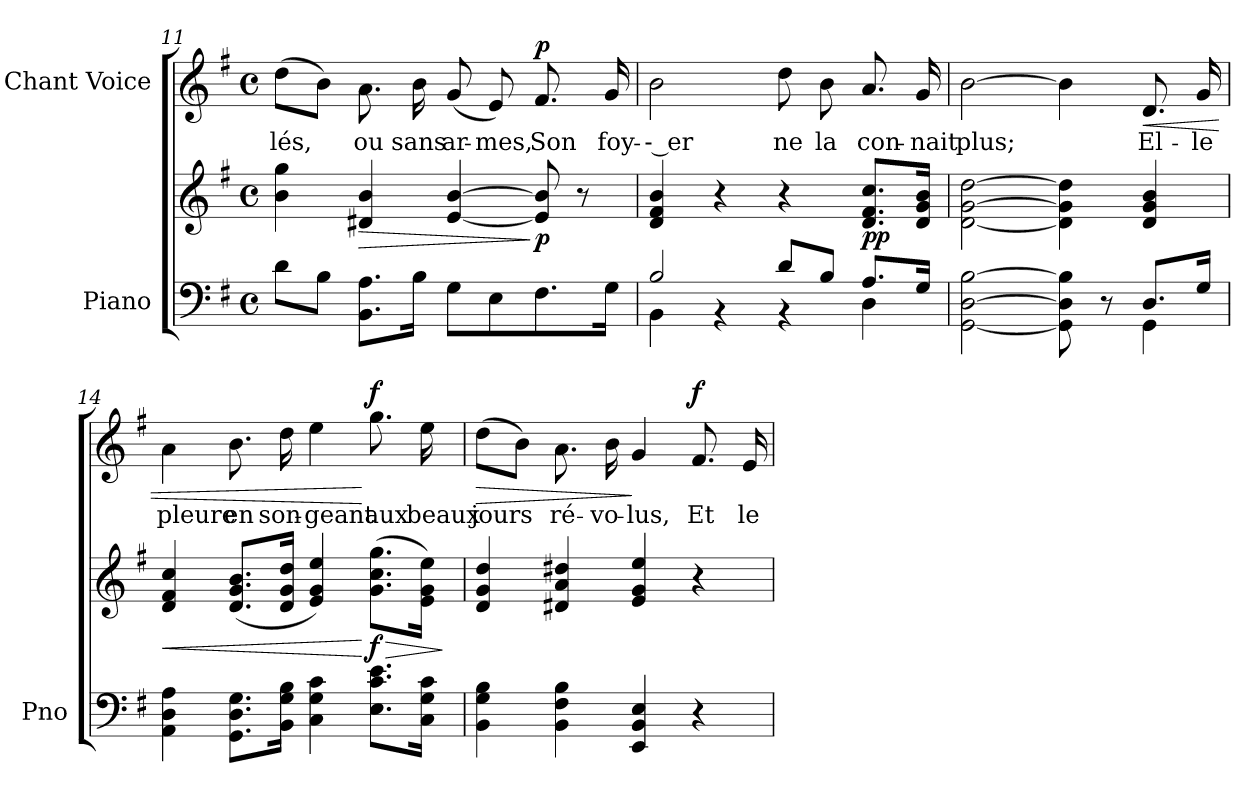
**kern	**kern	**dynam	**kern	**text	**dynam
*part2	*part2	*part2	*part1	*part1	*part1
*staff3	*staff2	*staff2/3	*staff1	*staff1	*staff1
*I"Piano	*	*	*I"Chant Voice	*	*
*I'Pno	*	*	*	*	*
*clefF4	*clefG2	*	*clefG2	*	*
*k[f#]	*k[f#]	*	*k[f#]	*	*
*M4/4	*M4/4	*	*M4/4	*	*
*met(c)	*met(c)	*	*met(c)	*	*
=11	=11	=11	=11	=11	=11
8d\L	4b\ 4gg\	.	(8dd\L	-lés,	.
8B\J	.	.	8b\J)	.	.
!	!	!LO:HP:b	!	!	!
8.BB\ 8.A\L	4d#X/ 4b/	>	8.a\	ou	.
16B\Jk	.	.	16b\	sans	.
8G\L	[4e/ [4b/	.	(8g/	ar-	.
8E\	.	.	8e/)	-mes,	.
!	!	!LO:DY:n=1:b	!	!	!LO:DY:a
8.F#\	8e/] 8b/]	] p	8.f#/	Son	p
.	8r	.	.	.	.
16G\Jk	.	.	16g/	foy-	.
=12	=12	=12	=12	=12	=12
*^	*	*	*	*	*
2B/	4BB\	4d/ 4f#/ 4b/	.	2b\	-- er	.
.	4r	4r	.	.	.	.
8d/L	4r	4r	.	8dd\	ne	.
8B/J	.	.	.	8b\	la	.
!	!	!	!LO:DY:b	!	!	!
8.A/L	4D\	8.d/ 8.f#/ 8.cc/L	pp	8.a/	con-	.
16G/Jk	.	16d/ 16g/ 16b/Jk	.	16g/	-nait	.
=13	=13	=13	=13	=13	=13	=13
[<2GG\ [>2D\ [>2B\	2.ryy	[2d\ [>2g\ [2dd\	.	[2b\	plus;	.
8GG\] 8D\] 8B\]	.	4d\] 4g\] 4dd\]	.	4b\]	.	.
8r	.	.	.	.	.	.
!	!	!	!	!	!	!LO:HP:b
8.D/L	4GG\	4d/ 4g/ 4b/	.	8.d/	El-	<
16G/Jk	.	.	.	16g/	-le	.
*v	*v	*	*	*	*	*
=14	=14	=14	=14	=14	=14
!	!	!LO:HP:b	!	!	!
4AA\ 4D\ 4A\	4d/ 4f#/ 4cc/	<	4a\	pleure	.
8.GG\ 8.D\ 8.G\L	(8.d/ 8.g/ 8.b/L	.	8.b\	en	.
16BB\ 16G\ 16B\Jk	16d/ 16g/ 16dd/Jk	.	16dd\	son-	.
4C\ 4G\ 4c\	4e/ 4g/ 4ee/)	.	4ee\	-geant	.
!	!	!LO:HP:n=1:b	!	!	!
!	!	!LO:DY:n=1:b	!	!	!LO:DY:n=1:a
8.E\ 8.c\ 8.e\L	(8.g\ 8.cc\ 8.gg\L	[ > f	8.gg\	aux	[ f
16C\ 16G\ 16c\Jk	16e\ 16g\ 16ee\Jk)	.	16ee\	beaux	.
.	.	]	.	.	.
=15	=15	=15	=15	=15	=15
!	!	!	!	!	!LO:HP:b
4BB\ 4G\ 4B\	4d/ 4g/ 4dd/	.	(8dd\L	jours	>
.	.	.	8b\J)	.	.
4BB\ 4F#\ 4B\	4d#X/ 4a/ 4dd#X/	.	8.a\	ré-	.
.	.	.	16b\	-vo-	.
4EE/ 4BB/ 4E/	4e/ 4g/ 4ee/	.	4g/	-lus,	]
!	!	!	!	!	!LO:DY:a
4r	4r	.	8.f#/	Et	f
.	.	.	16e/	le	.
=	=	=	=	=	=
*-	*-	*-	*-	*-	*-
